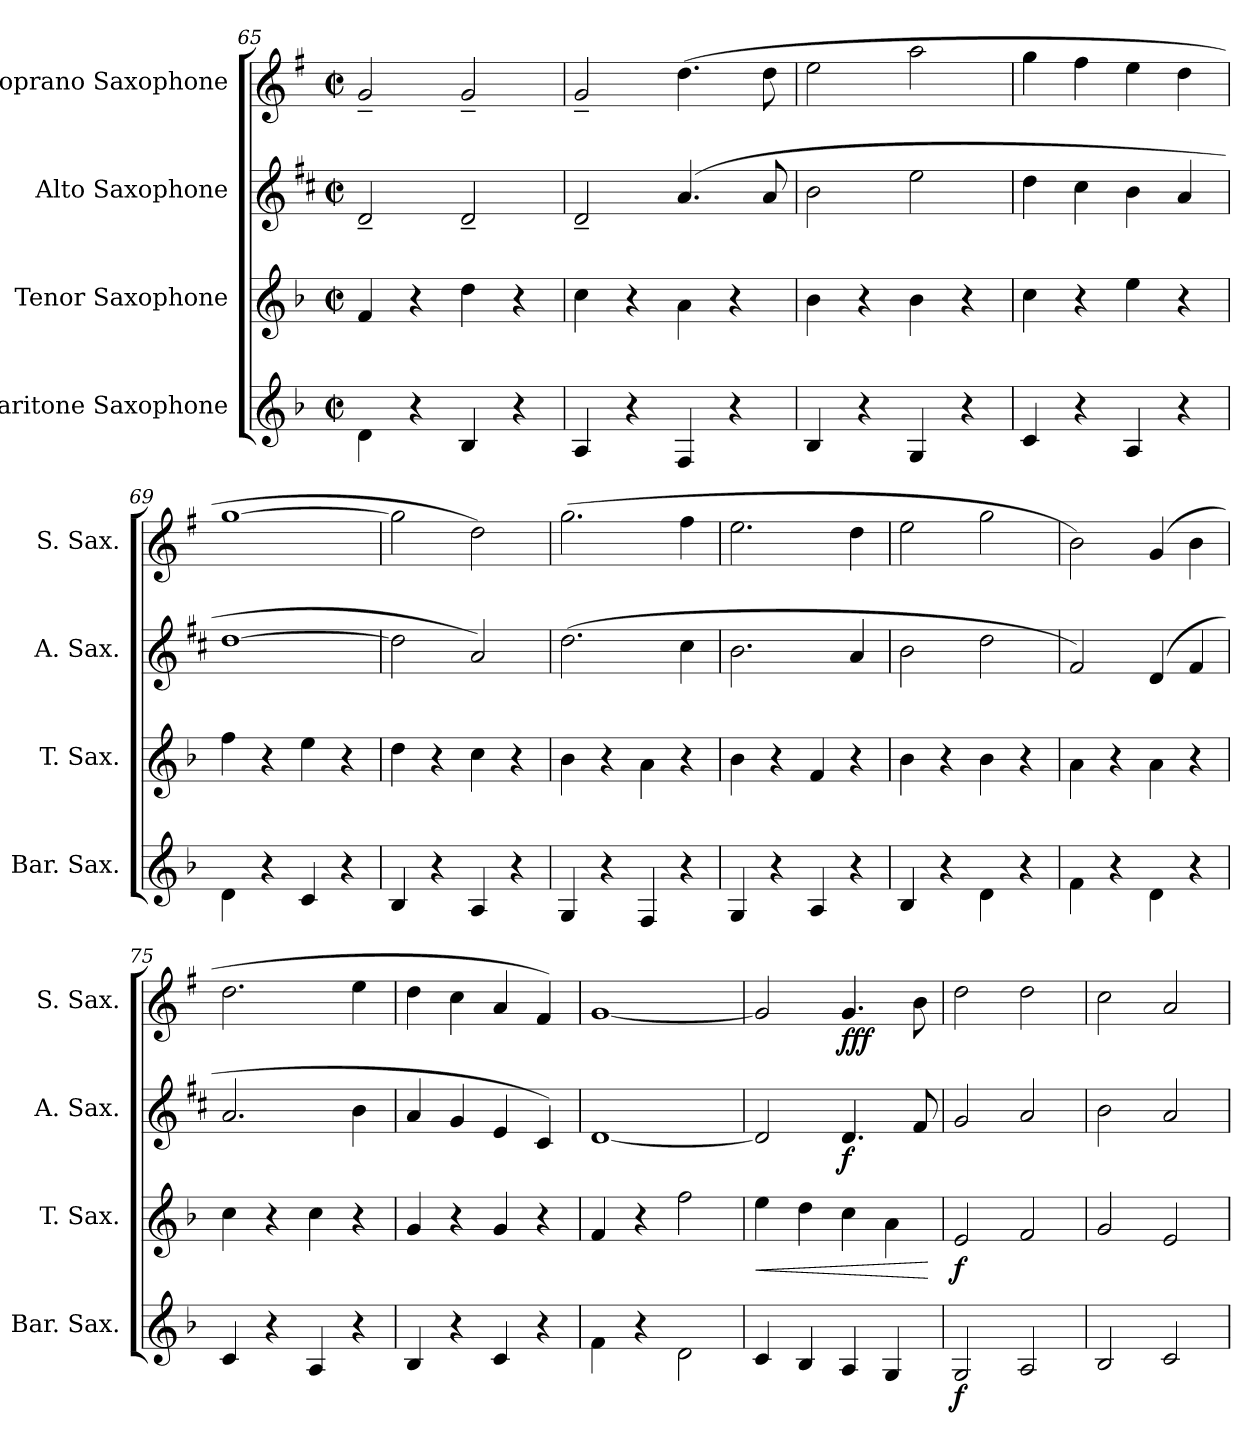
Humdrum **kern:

**kern	**dynam	**kern	**dynam	**kern	**dynam	**kern	**dynam
*part4	*part4	*part3	*part3	*part2	*part2	*part1	*part1
*staff4	*staff4	*staff3	*staff3	*staff2	*staff2	*staff1	*staff1
*I"Baritone Saxophone	*	*I"Tenor Saxophone	*	*I"Alto Saxophone	*	*I"Soprano Saxophone	*
*I'Bar. Sax.	*	*I'T. Sax.	*	*I'A. Sax.	*	*I'S. Sax.	*
*clefG2	*	*clefG2	*	*clefG2	*	*clefG2	*
*ITrd12c21	*	*ITrd8c14	*	*ITrd5c9	*	*ITrd1c2	*
*k[b-]	*	*k[b-]	*	*k[b-]	*	*k[b-]	*
*M2/2	*	*M2/2	*	*M2/2	*	*M2/2	*
*met(c|)	*	*met(c|)	*	*met(c|)	*	*met(c|)	*
=65	=65	=65	=65	=65	=65	=65	=65
4D\	.	4F/	.	2F~/	.	2f~/	.
4r	.	4r	.	.	.	.	.
4BB-/	.	4d\	.	2F~/	.	2f~/	.
4r	.	4r	.	.	.	.	.
=66	=66	=66	=66	=66	=66	=66	=66
4AA/	.	4c\	.	2F~/	.	2f~/	.
4r	.	4r	.	.	.	.	.
4FF/	.	4A\	.	(4.c/	.	(4.cc\	.
4r	.	4r	.	.	.	.	.
.	.	.	.	8c/	.	8cc\	.
!!LO:LB:g=z
=67	=67	=67	=67	=67	=67	=67	=67
4BB-/	.	4B-\	.	2d\	.	2dd\	.
4r	.	4r	.	.	.	.	.
4GG/	.	4B-\	.	2g\	.	2gg\	.
4r	.	4r	.	.	.	.	.
=68	=68	=68	=68	=68	=68	=68	=68
4C/	.	4c\	.	4f\	.	4ff\	.
4r	.	4r	.	4e\	.	4ee\	.
4AA/	.	4e\	.	4d\	.	4dd\	.
4r	.	4r	.	4c/	.	4cc\	.
=69	=69	=69	=69	=69	=69	=69	=69
4D\	.	4f\	.	[1f	.	[1ff	.
4r	.	4r	.	.	.	.	.
4C/	.	4e\	.	.	.	.	.
4r	.	4r	.	.	.	.	.
=70	=70	=70	=70	=70	=70	=70	=70
4BB-/	.	4d\	.	2f\]	.	2ff\]	.
4r	.	4r	.	.	.	.	.
4AA/	.	4c\	.	2c/)	.	2cc\)	.
4r	.	4r	.	.	.	.	.
=71	=71	=71	=71	=71	=71	=71	=71
4GG/	.	4B-\	.	(2.f\	.	(2.ff\	.
4r	.	4r	.	.	.	.	.
4FF/	.	4A\	.	.	.	.	.
4r	.	4r	.	4e\	.	4ee\	.
=72	=72	=72	=72	=72	=72	=72	=72
4GG/	.	4B-\	.	2.d\	.	2.dd\	.
4r	.	4r	.	.	.	.	.
4AA/	.	4F/	.	.	.	.	.
4r	.	4r	.	4c/	.	4cc\	.
=73	=73	=73	=73	=73	=73	=73	=73
4BB-/	.	4B-\	.	2d\	.	2dd\	.
4r	.	4r	.	.	.	.	.
4D\	.	4B-\	.	2f\	.	2ff\	.
4r	.	4r	.	.	.	.	.
=74	=74	=74	=74	=74	=74	=74	=74
4F\	.	4A\	.	2A/)	.	2a\)	.
4r	.	4r	.	.	.	.	.
4D\	.	4A\	.	(4F/	.	(4f/	.
4r	.	4r	.	4A/	.	4a\	.
=75	=75	=75	=75	=75	=75	=75	=75
4C/	.	4c\	.	2.c/	.	2.cc\	.
4r	.	4r	.	.	.	.	.
4AA/	.	4c\	.	.	.	.	.
4r	.	4r	.	4d\	.	4dd\	.
=76	=76	=76	=76	=76	=76	=76	=76
4BB-/	.	4G/	.	4c/	.	4cc\	.
4r	.	4r	.	4B-/	.	4b-\	.
4C/	.	4G/	.	4G/	.	4g/	.
4r	.	4r	.	4E/)	.	4e/)	.
!!LO:PB:g=z
=77	=77	=77	=77	=77	=77	=77	=77
4F\	.	4F/	.	[1F	.	[1f	.
4r	.	4r	.	.	.	.	.
2D\	.	2f\	.	.	.	.	.
=78	=78	=78	=78	=78	=78	=78	=78
!	!	!	!LO:HP:b	!	!	!	!
4C/	.	4e\	<	2F/]	.	2f/]	.
4BB-/	.	4d\	.	.	.	.	.
!	!	!	!	!	!LO:DY:b	!	!LO:DY:b
4AA/	.	4c\	.	4.F/	f	4.f/	fff
4GG/	.	4A\	.	.	.	.	.
.	.	.	.	8A/	.	8a\	.
.	.	.	[	.	.	.	.
=79	=79	=79	=79	=79	=79	=79	=79
!	!LO:DY:b	!	!LO:DY:b	!	!	!	!
2GG/	f	2E/	f	2B-/	.	2cc\	.
2AA/	.	2F/	.	2c/	.	2cc\	.
=80	=80	=80	=80	=80	=80	=80	=80
2BB-/	.	2G/	.	2d\	.	2b-\	.
2C/	.	2E/	.	2c/	.	2g/	.
=	=	=	=	=	=	=	=
*-	*-	*-	*-	*-	*-	*-	*-
